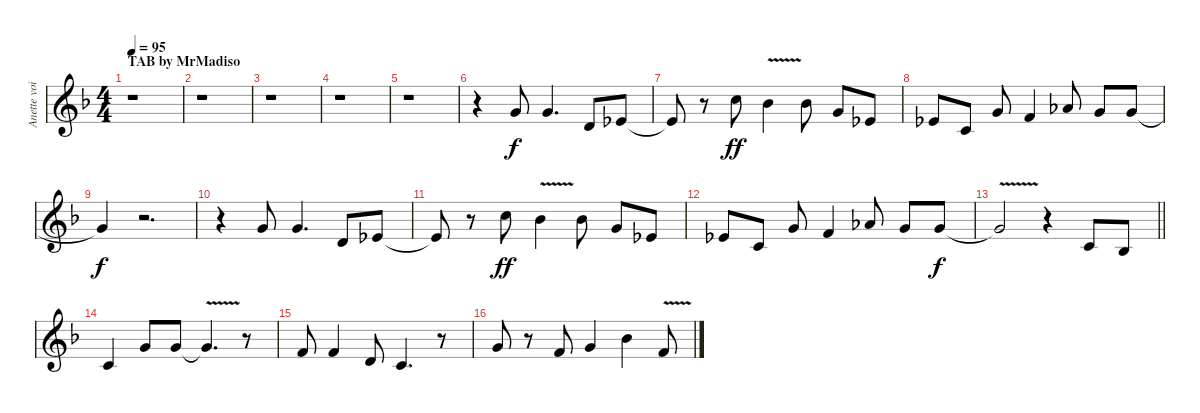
\track ("Anette voice" "Anette voi") {instrument flute}
\staff {score}
\tuning (E4 B3 G3 D3 A2 E2) {hide}
\ts (4 4)
\section ("" "TAB by MrMadiso")
\tempo 95
\clef g2
\ks f
r.1{dy f instrument flute} |
r.1 |
r.1 |
r.1 |
r.1 |
r.4 8.2.8 8.2.4{d} 3.2.8 4.2.8 |
4.2{t}.8 r.8 17.3.8{dy ff} 15.3{v}.4 15.3.8 12.3.8 13.4.8 |
13.4.8 10.4.8 12.3.8 10.3.4 9.2.8 8.2.8 8.2.8 |
8.2{t}.4{dy f} r.2{d} |
r.4 8.2.8 8.2.4{d} 3.2.8 4.2.8 |
4.2{t}.8 r.8 17.3.8{dy ff} 15.3{v}.4 15.3.8 12.3.8 13.4.8 |
13.4.8 10.4.8 12.3.8 10.3.4 9.2.8 8.2.8 8.2.8{dy f} |
\barLineRight lightlight
8.2{v t}.2{volume 5} r.4 5.3.8{volume 15} 3.3.8 |
5.3.4 3.1.8 3.1.8 3.1{v t}.4{d} r.8 |
6.2.8 6.2.4 3.2.8 1.2.4{d} r.8 |
3.1.8 r.8 1.1.8 3.1.4 6.1.4 1.1{v}.8
